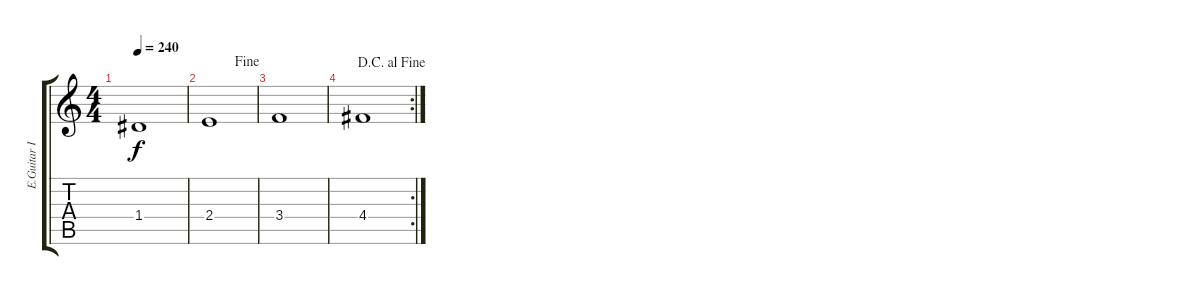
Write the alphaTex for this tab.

\track ("E.Guitar III" "E.Guitar I") {instrument distortionguitar}
\staff {score tabs}
\tuning (E4 B3 G3 D3 A2 E2) {hide}
\ts (4 4)
\tempo 240
\clef g2
\ks c
1.4.1{dy f instrument distortionguitar} |
\jump fine
2.4.1 |
3.4.1 |
\rc 2
\jump dacapoalfine
4.4.1
